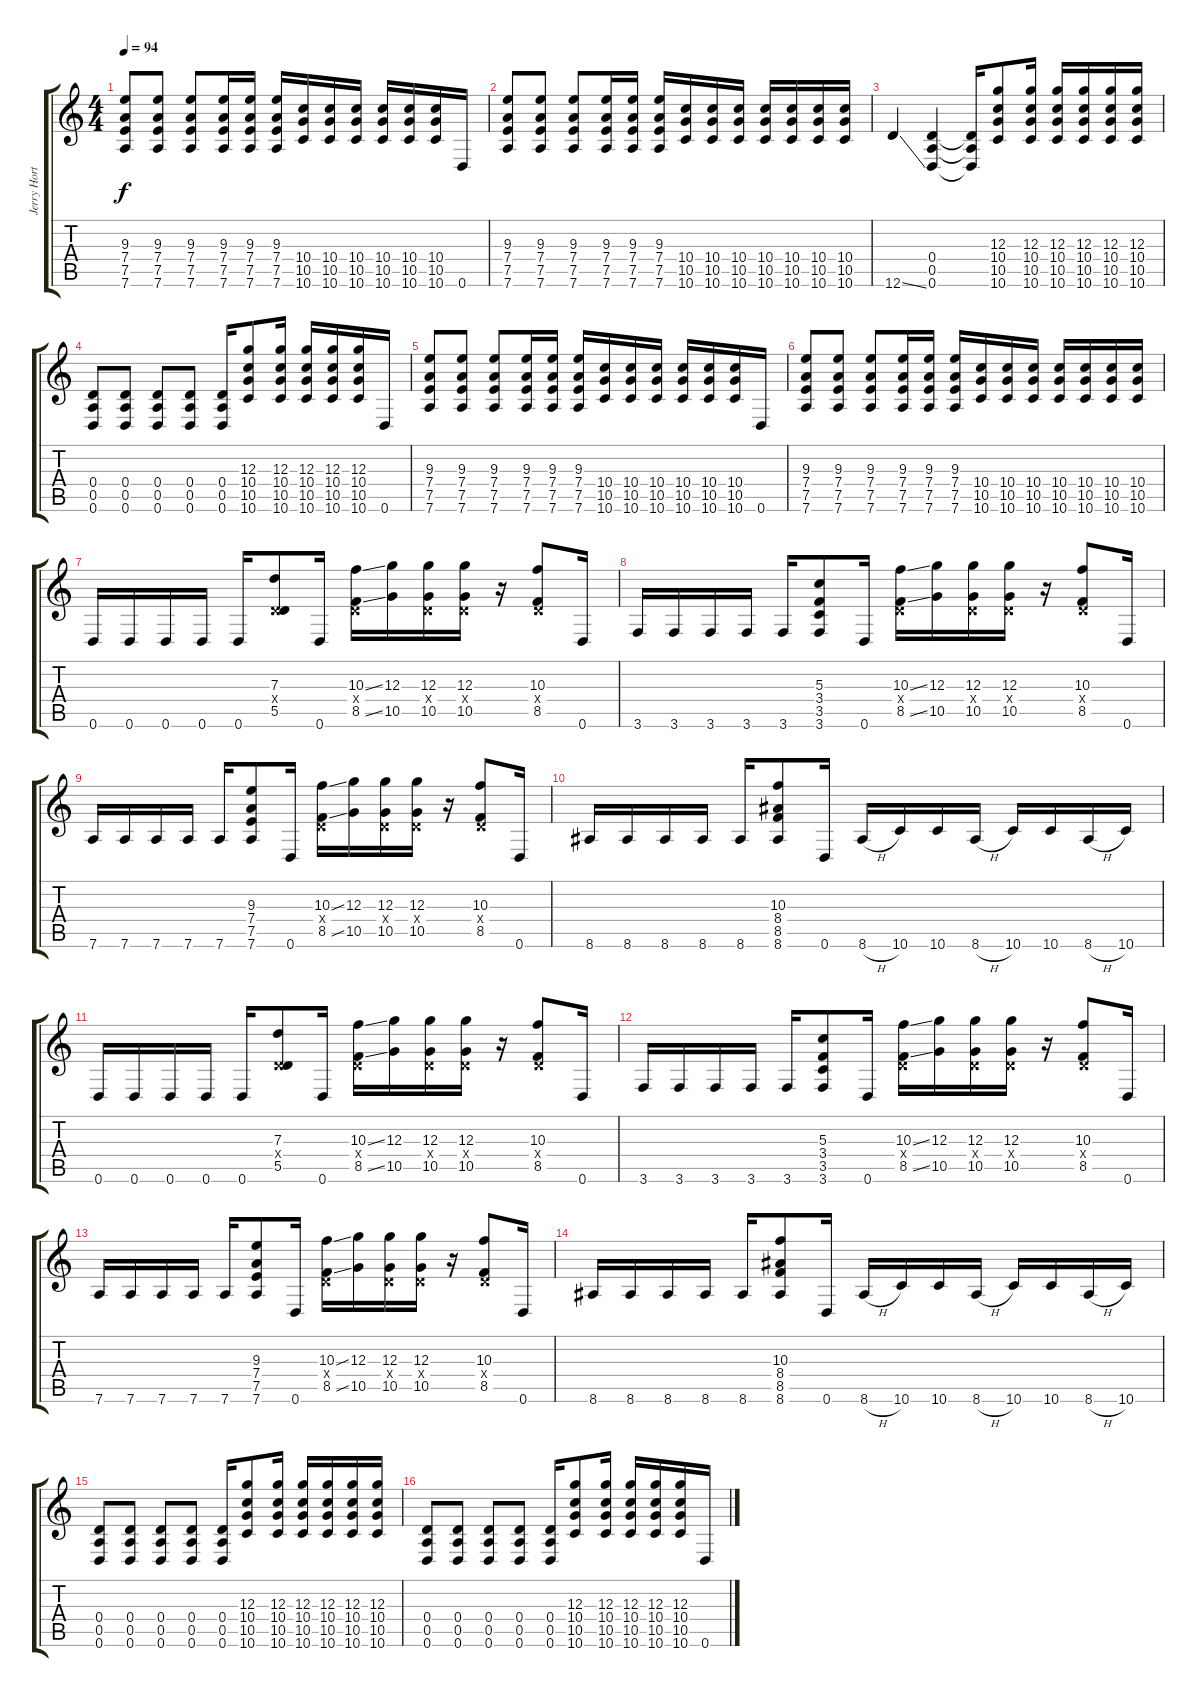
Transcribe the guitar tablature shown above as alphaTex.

\track ("Jerry Horton (Guitar)" "Jerry Hort") {instrument distortionguitar}
\staff {score tabs}
\tuning (E4 B3 G3 D3 A2 D2) {hide}
\ts (4 4)
\tempo 94
\clef g2
\ks c
(9.3 7.4 7.5 7.6).8{dy f} (9.3 7.4 7.5 7.6).8 (9.3 7.4 7.5 7.6).8 (9.3 7.4 7.5 7.6).16 (9.3 7.4 7.5 7.6).16 (9.3 7.4 7.5 7.6).16 (10.4 10.5 10.6).16 (10.4 10.5 10.6).16 (10.4 10.5 10.6).16 (10.4 10.5 10.6).16 (10.4 10.5 10.6).16 (10.4 10.5 10.6).16 0.6.16 |
(9.3 7.4 7.5 7.6).8 (9.3 7.4 7.5 7.6).8 (9.3 7.4 7.5 7.6).8 (9.3 7.4 7.5 7.6).16 (9.3 7.4 7.5 7.6).16 (9.3 7.4 7.5 7.6).16 (10.4 10.5 10.6).16 (10.4 10.5 10.6).16 (10.4 10.5 10.6).16 (10.4 10.5 10.6).16 (10.4 10.5 10.6).16 (10.4 10.5 10.6).16 (10.4 10.5 10.6).16 |
12.6{ss}.4 (0.4 0.5 0.6).4 (0.4{t} 0.5{t} 0.6{t}).16 (12.3 10.4 10.5 10.6).8 (12.3 10.4 10.5 10.6).16 (12.3 10.4 10.5 10.6).16 (12.3 10.4 10.5 10.6).16 (12.3 10.4 10.5 10.6).16 (12.3 10.4 10.5 10.6).16 |
(0.4 0.5 0.6).8 (0.4 0.5 0.6).8 (0.4 0.5 0.6).8 (0.4 0.5 0.6).8 (0.4 0.5 0.6).16 (12.3 10.4 10.5 10.6).8 (12.3 10.4 10.5 10.6).16 (12.3 10.4 10.5 10.6).16 (12.3 10.4 10.5 10.6).16 (12.3 10.4 10.5 10.6).16 0.6.16 |
(9.3 7.4 7.5 7.6).8 (9.3 7.4 7.5 7.6).8 (9.3 7.4 7.5 7.6).8 (9.3 7.4 7.5 7.6).16 (9.3 7.4 7.5 7.6).16 (9.3 7.4 7.5 7.6).16 (10.4 10.5 10.6).16 (10.4 10.5 10.6).16 (10.4 10.5 10.6).16 (10.4 10.5 10.6).16 (10.4 10.5 10.6).16 (10.4 10.5 10.6).16 0.6.16 |
(9.3 7.4 7.5 7.6).8 (9.3 7.4 7.5 7.6).8 (9.3 7.4 7.5 7.6).8 (9.3 7.4 7.5 7.6).16 (9.3 7.4 7.5 7.6).16 (9.3 7.4 7.5 7.6).16 (10.4 10.5 10.6).16 (10.4 10.5 10.6).16 (10.4 10.5 10.6).16 (10.4 10.5 10.6).16 (10.4 10.5 10.6).16 (10.4 10.5 10.6).16 (10.4 10.5 10.6).16 |
0.6.16 0.6.16 0.6.16 0.6.16 0.6.16 (7.3 0.4{x} 5.5).8 0.6.16 (10.3{ss} 0.4{x} 8.5{ss}).16 (12.3 10.5).16 (12.3 0.4{x} 10.5).16 (12.3 0.4{x} 10.5).16 r.16 (10.3 0.4{x} 8.5).8 0.6.16 |
3.6.16 3.6.16 3.6.16 3.6.16 3.6.16 (5.3 3.4 3.5 3.6).8 0.6.16 (10.3{ss} 0.4{x} 8.5{ss}).16 (12.3 10.5).16 (12.3 0.4{x} 10.5).16 (12.3 0.4{x} 10.5).16 r.16 (10.3 0.4{x} 8.5).8 0.6.16 |
7.6.16 7.6.16 7.6.16 7.6.16 7.6.16 (9.3 7.4 7.5 7.6).8 0.6.16 (10.3{ss} 0.4{x} 8.5{ss}).16 (12.3 10.5).16 (12.3 0.4{x} 10.5).16 (12.3 0.4{x} 10.5).16 r.16 (10.3 0.4{x} 8.5).8 0.6.16 |
8.6.16 8.6.16 8.6.16 8.6.16 8.6.16 (10.3 8.4 8.5 8.6).8 0.6.16 8.6{h}.16 10.6.16 10.6.16 8.6{h}.16 10.6.16 10.6.16 8.6{h}.16 10.6.16 |
0.6.16 0.6.16 0.6.16 0.6.16 0.6.16 (7.3 0.4{x} 5.5).8 0.6.16 (10.3{ss} 0.4{x} 8.5{ss}).16 (12.3 10.5).16 (12.3 0.4{x} 10.5).16 (12.3 0.4{x} 10.5).16 r.16 (10.3 0.4{x} 8.5).8 0.6.16 |
3.6.16 3.6.16 3.6.16 3.6.16 3.6.16 (5.3 3.4 3.5 3.6).8 0.6.16 (10.3{ss} 0.4{x} 8.5{ss}).16 (12.3 10.5).16 (12.3 0.4{x} 10.5).16 (12.3 0.4{x} 10.5).16 r.16 (10.3 0.4{x} 8.5).8 0.6.16 |
7.6.16 7.6.16 7.6.16 7.6.16 7.6.16 (9.3 7.4 7.5 7.6).8 0.6.16 (10.3{ss} 0.4{x} 8.5{ss}).16 (12.3 10.5).16 (12.3 0.4{x} 10.5).16 (12.3 0.4{x} 10.5).16 r.16 (10.3 0.4{x} 8.5).8 0.6.16 |
8.6.16 8.6.16 8.6.16 8.6.16 8.6.16 (10.3 8.4 8.5 8.6).8 0.6.16 8.6{h}.16 10.6.16 10.6.16 8.6{h}.16 10.6.16 10.6.16 8.6{h}.16 10.6.16 |
(0.4 0.5 0.6).8 (0.4 0.5 0.6).8 (0.4 0.5 0.6).8 (0.4 0.5 0.6).8 (0.4 0.5 0.6).16 (12.3 10.4 10.5 10.6).8 (12.3 10.4 10.5 10.6).16 (12.3 10.4 10.5 10.6).16 (12.3 10.4 10.5 10.6).16 (12.3 10.4 10.5 10.6).16 (12.3 10.4 10.5 10.6).16 |
(0.4 0.5 0.6).8 (0.4 0.5 0.6).8 (0.4 0.5 0.6).8 (0.4 0.5 0.6).8 (0.4 0.5 0.6).16 (12.3 10.4 10.5 10.6).8 (12.3 10.4 10.5 10.6).16 (12.3 10.4 10.5 10.6).16 (12.3 10.4 10.5 10.6).16 (12.3 10.4 10.5 10.6).16 0.6.16
